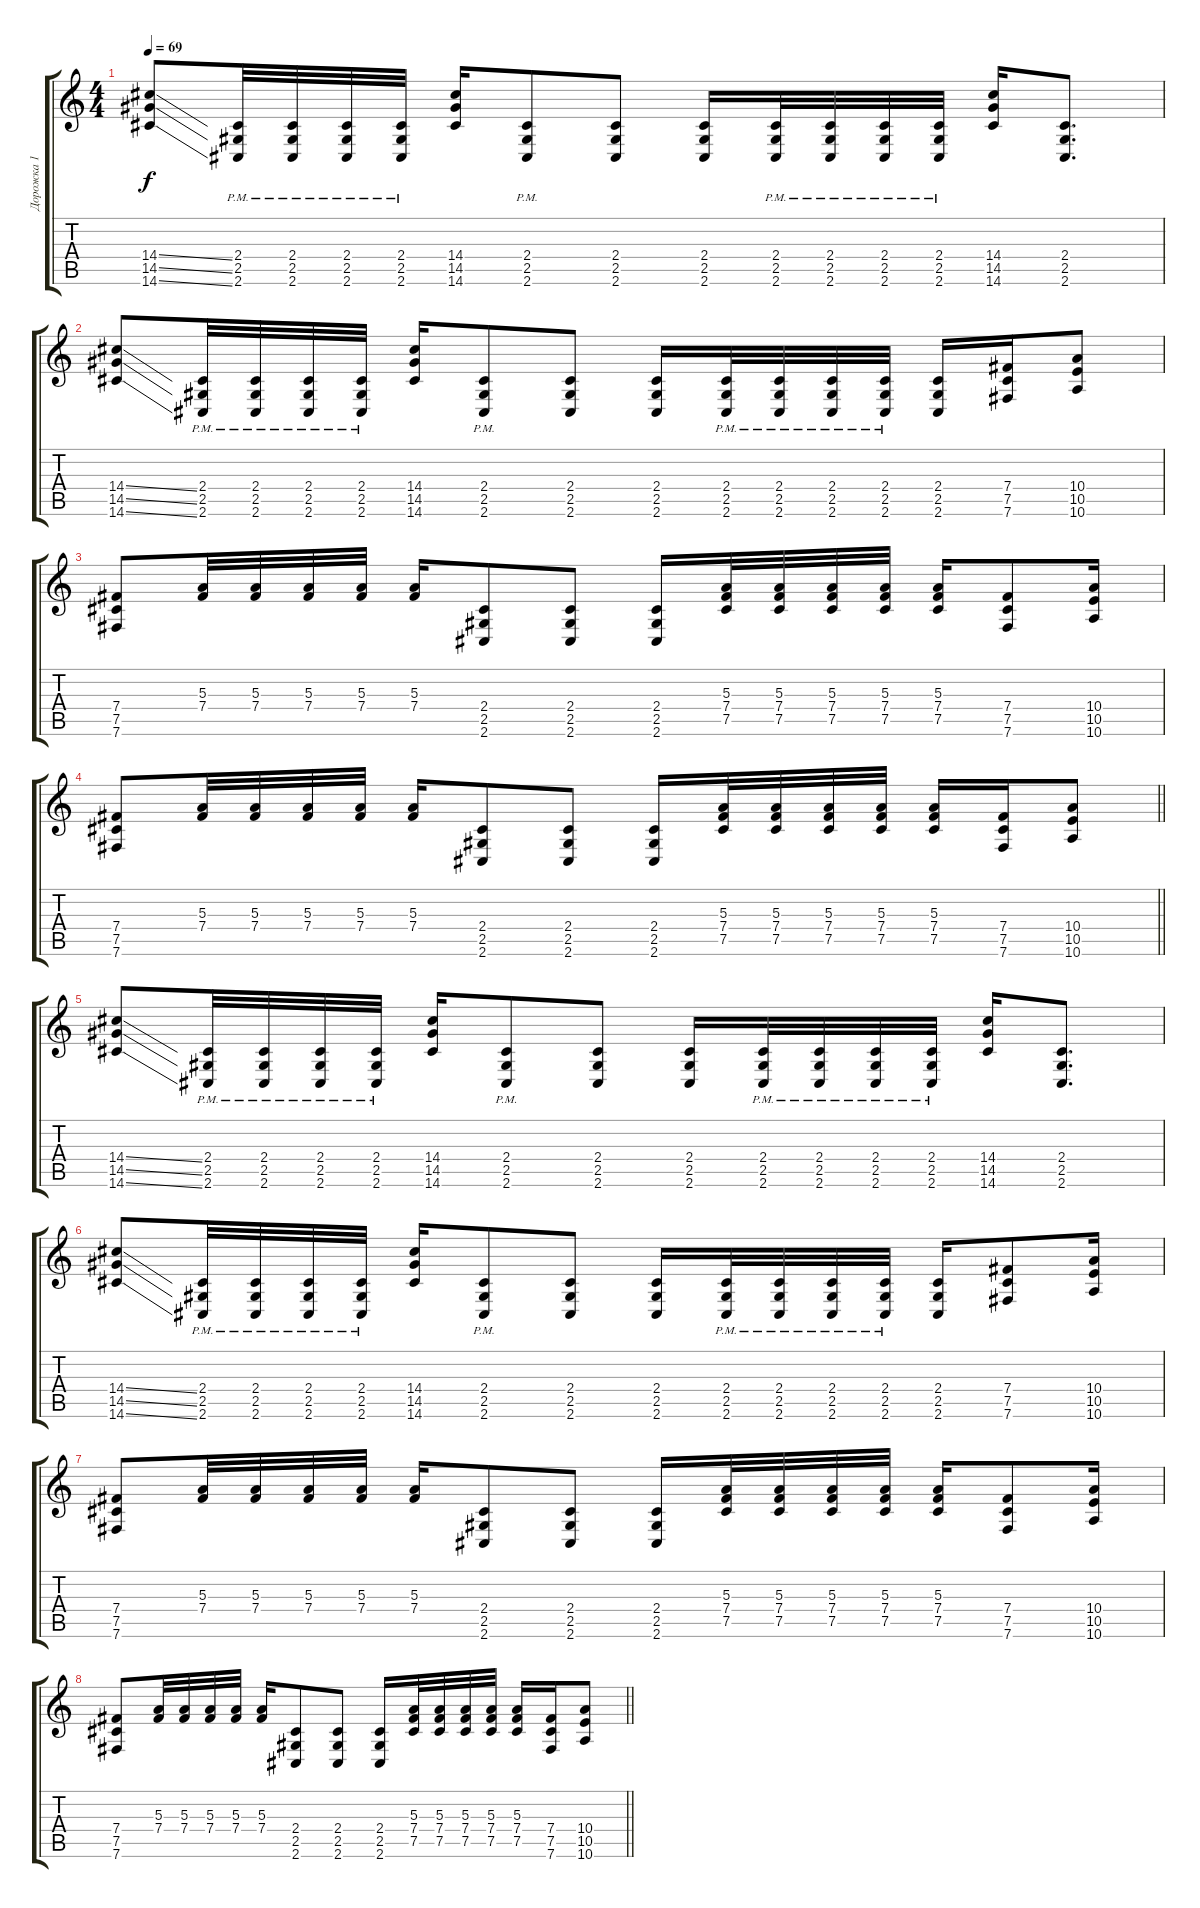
\track ("Дорожка 1" "Дорожка 1") {instrument distortionguitar}
\staff {score tabs}
\tuning (Db4 Ab3 E3 B2 Gb2 B1) {hide}
\ts (4 4)
\section ("" "")
\tempo 69
\clef g2
\ks c
(14.4{ss} 14.5{ss} 14.6{ss}).8{dy f} (2.4{pm} 2.5{pm} 2.6).32 (2.4{pm} 2.5{pm} 2.6).32 (2.4{pm} 2.5{pm} 2.6).32 (2.4{pm} 2.5{pm} 2.6).32 (14.4 14.5 14.6).16 (2.4{pm} 2.5{pm} 2.6{pm}).8 (2.4 2.5 2.6).8 (2.4 2.5 2.6).16 (2.4{pm} 2.5{pm} 2.6{pm}).32 (2.4{pm} 2.5{pm} 2.6{pm}).32 (2.4{pm} 2.5{pm} 2.6{pm}).32 (2.4{pm} 2.5{pm} 2.6{pm}).32 (14.4 14.5 14.6).16 (2.4 2.5 2.6).8{d} |
(14.4{ss} 14.5{ss} 14.6{ss}).8 (2.4{pm} 2.5{pm} 2.6).32 (2.4{pm} 2.5{pm} 2.6).32 (2.4{pm} 2.5{pm} 2.6).32 (2.4{pm} 2.5{pm} 2.6).32 (14.4 14.5 14.6).16 (2.4{pm} 2.5{pm} 2.6{pm}).8 (2.4 2.5 2.6).8 (2.4 2.5 2.6).16 (2.4{pm} 2.5{pm} 2.6{pm}).32 (2.4{pm} 2.5{pm} 2.6{pm}).32 (2.4{pm} 2.5{pm} 2.6{pm}).32 (2.4{pm} 2.5{pm} 2.6{pm}).32 (2.4 2.5 2.6).16 (7.4 7.5 7.6).16 (10.4 10.5 10.6).8 |
(7.4 7.5 7.6).8 (5.3 7.4).32 (5.3 7.4).32 (5.3 7.4).32 (5.3 7.4).32 (5.3 7.4).16 (2.4 2.5 2.6).8 (2.4 2.5 2.6).8 (2.4 2.5 2.6).16 (5.3 7.4 7.5).32 (5.3 7.4 7.5).32 (5.3 7.4 7.5).32 (5.3 7.4 7.5).32 (5.3 7.4 7.5).16 (7.4 7.5 7.6).8 (10.4 10.5 10.6).16 |
\barLineRight lightlight
(7.4 7.5 7.6).8 (5.3 7.4).32 (5.3 7.4).32 (5.3 7.4).32 (5.3 7.4).32 (5.3 7.4).16 (2.4 2.5 2.6).8 (2.4 2.5 2.6).8 (2.4 2.5 2.6).16 (5.3 7.4 7.5).32 (5.3 7.4 7.5).32 (5.3 7.4 7.5).32 (5.3 7.4 7.5).32 (5.3 7.4 7.5).16 (7.4 7.5 7.6).16 (10.4 10.5 10.6).8 |
(14.4{ss} 14.5{ss} 14.6{ss}).8 (2.4{pm} 2.5{pm} 2.6).32 (2.4{pm} 2.5{pm} 2.6).32 (2.4{pm} 2.5{pm} 2.6).32 (2.4{pm} 2.5{pm} 2.6).32 (14.4 14.5 14.6).16 (2.4{pm} 2.5{pm} 2.6{pm}).8 (2.4 2.5 2.6).8 (2.4 2.5 2.6).16 (2.4{pm} 2.5{pm} 2.6{pm}).32 (2.4{pm} 2.5{pm} 2.6{pm}).32 (2.4{pm} 2.5{pm} 2.6{pm}).32 (2.4{pm} 2.5{pm} 2.6{pm}).32 (14.4 14.5 14.6).16 (2.4 2.5 2.6).8{d} |
(14.4{ss} 14.5{ss} 14.6{ss}).8 (2.4{pm} 2.5{pm} 2.6).32 (2.4{pm} 2.5{pm} 2.6).32 (2.4{pm} 2.5{pm} 2.6).32 (2.4{pm} 2.5{pm} 2.6).32 (14.4 14.5 14.6).16 (2.4{pm} 2.5{pm} 2.6{pm}).8 (2.4 2.5 2.6).8 (2.4 2.5 2.6).16 (2.4{pm} 2.5{pm} 2.6{pm}).32 (2.4{pm} 2.5{pm} 2.6{pm}).32 (2.4{pm} 2.5{pm} 2.6{pm}).32 (2.4{pm} 2.5{pm} 2.6{pm}).32 (2.4 2.5 2.6).16 (7.4 7.5 7.6).8 (10.4 10.5 10.6).16 |
(7.4 7.5 7.6).8 (5.3 7.4).32 (5.3 7.4).32 (5.3 7.4).32 (5.3 7.4).32 (5.3 7.4).16 (2.4 2.5 2.6).8 (2.4 2.5 2.6).8 (2.4 2.5 2.6).16 (5.3 7.4 7.5).32 (5.3 7.4 7.5).32 (5.3 7.4 7.5).32 (5.3 7.4 7.5).32 (5.3 7.4 7.5).16 (7.4 7.5 7.6).8 (10.4 10.5 10.6).16 |
\barLineRight lightlight
(7.4 7.5 7.6).8 (5.3 7.4).32 (5.3 7.4).32 (5.3 7.4).32 (5.3 7.4).32 (5.3 7.4).16 (2.4 2.5 2.6).8 (2.4 2.5 2.6).8 (2.4 2.5 2.6).16 (5.3 7.4 7.5).32 (5.3 7.4 7.5).32 (5.3 7.4 7.5).32 (5.3 7.4 7.5).32 (5.3 7.4 7.5).16 (7.4 7.5 7.6).16 (10.4 10.5 10.6).8
